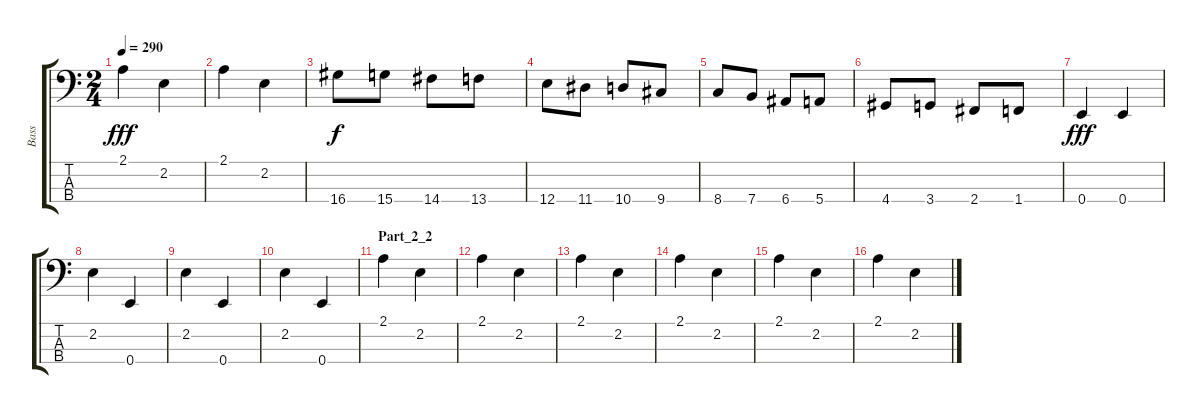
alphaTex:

\track ("Bass" "Bass") {instrument acousticbass}
\staff {score tabs}
\tuning (G2 D2 A1 E1) {hide}
\ts (2 4)
\tempo 290
\clef f4
\ks c
2.1.4{dy fff} 2.2.4 |
2.1.4 2.2.4 |
16.4.8{dy f} 15.4.8 14.4.8 13.4.8 |
12.4.8 11.4.8 10.4.8 9.4.8 |
8.4.8 7.4.8 6.4.8 5.4.8 |
4.4.8 3.4.8 2.4.8 1.4.8 |
0.4.4{dy fff} 0.4.4 |
2.2.4 0.4.4 |
2.2.4 0.4.4 |
2.2.4 0.4.4 |
\section ("" "Part_2_2")
2.1.4 2.2.4 |
2.1.4 2.2.4 |
2.1.4 2.2.4 |
2.1.4 2.2.4 |
2.1.4 2.2.4 |
2.1.4 2.2.4
